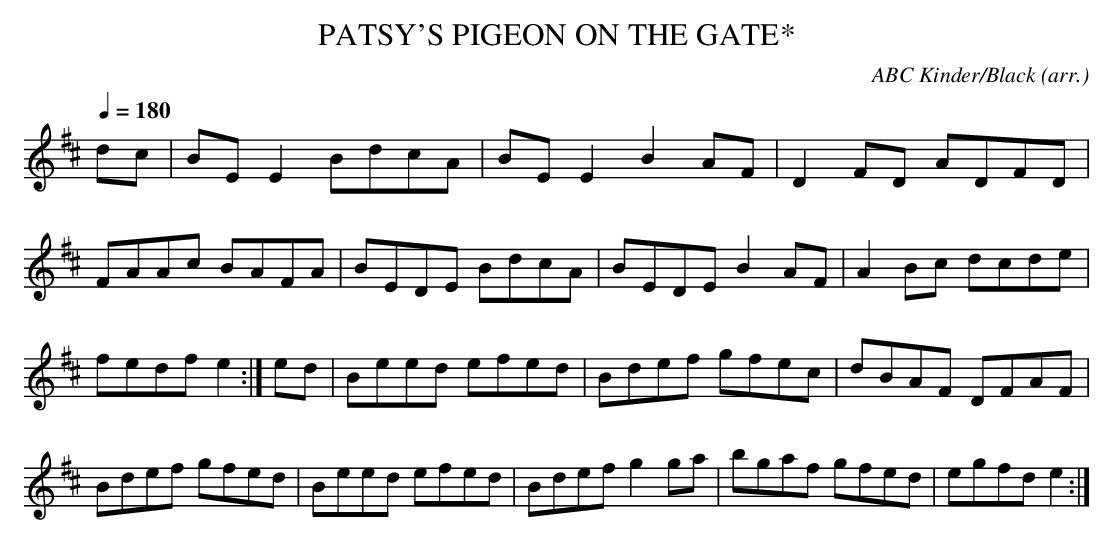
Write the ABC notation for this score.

X:1
T:PATSY'S PIGEON ON THE GATE*\
C:ABC Kinder/Black (arr.)\
a name of its own wouldn't be a problem!\
M:4/4\
L:1/8\
Q:1/4=180\
K:Edor\
dc|BEE2 BdcA|BEE2 B2AF|D2FD ADFD|FAAc BAFA|\
BEDE BdcA|BEDE B2 AF|A2Bc dcde|fedf e2:|\
ed|Beed efed|Bdef gfec|dBAF DFAF|Bdef gfed|\
Beed efed|Bdef g2ga|bgaf gfed|egfd e2:|\
\
\
\
\
\
